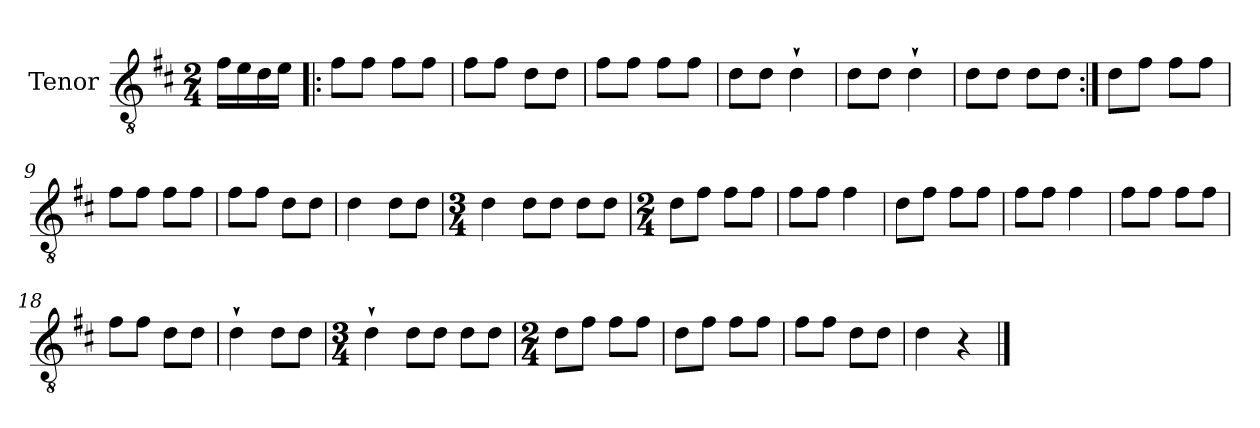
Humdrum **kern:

**kern
*part1
*staff1
*I"Tenor
*I'T
*clefGv2
*k[f#c#]
*D:
*M2/4
=1
16f#\LL
16e\
16d\
16e\JJ
=2!|:
8f#\L
8f#\J
8f#\L
8f#\J
=3
8f#\L
8f#\J
8d\L
8d\J
=4
8f#\L
8f#\J
8f#\L
8f#\J
=5
8d\L
8d\J
4d`>\
!!LO:LB:g=z
=6
8d\L
8d\J
4d`>\
=7
8d\L
8d\J
8d\L
8d\J
=8:|!
8d\L
8f#\J
8f#\L
8f#\J
=9
8f#\L
8f#\J
8f#\L
8f#\J
!!LO:LB:g=z
=10
8f#\L
8f#\J
8d\L
8d\J
=11
4d\
8d\L
8d\J
=12
*M3/4
4d\
8d\L
8d\J
8d\L
8d\J
=13
*M2/4
8d\L
8f#\J
8f#\L
8f#\J
=14
8f#\L
8f#\J
4f#\
!!LO:LB:g=z
=15
8d\L
8f#\J
8f#\L
8f#\J
=16
8f#\L
8f#\J
4f#\
=17
8f#\L
8f#\J
8f#\L
8f#\J
=18
8f#\L
8f#\J
8d\L
8d\J
=19
4d`>\
8d\L
8d\J
!!LO:LB:g=z
=20
*M3/4
4d`>\
8d\L
8d\J
8d\L
8d\J
=21
*M2/4
8d\L
8f#\J
8f#\L
8f#\J
=22
8d\L
8f#\J
8f#\L
8f#\J
=23
8f#\L
8f#\J
8d\L
8d\J
=24
4d\
4r
==
*-
